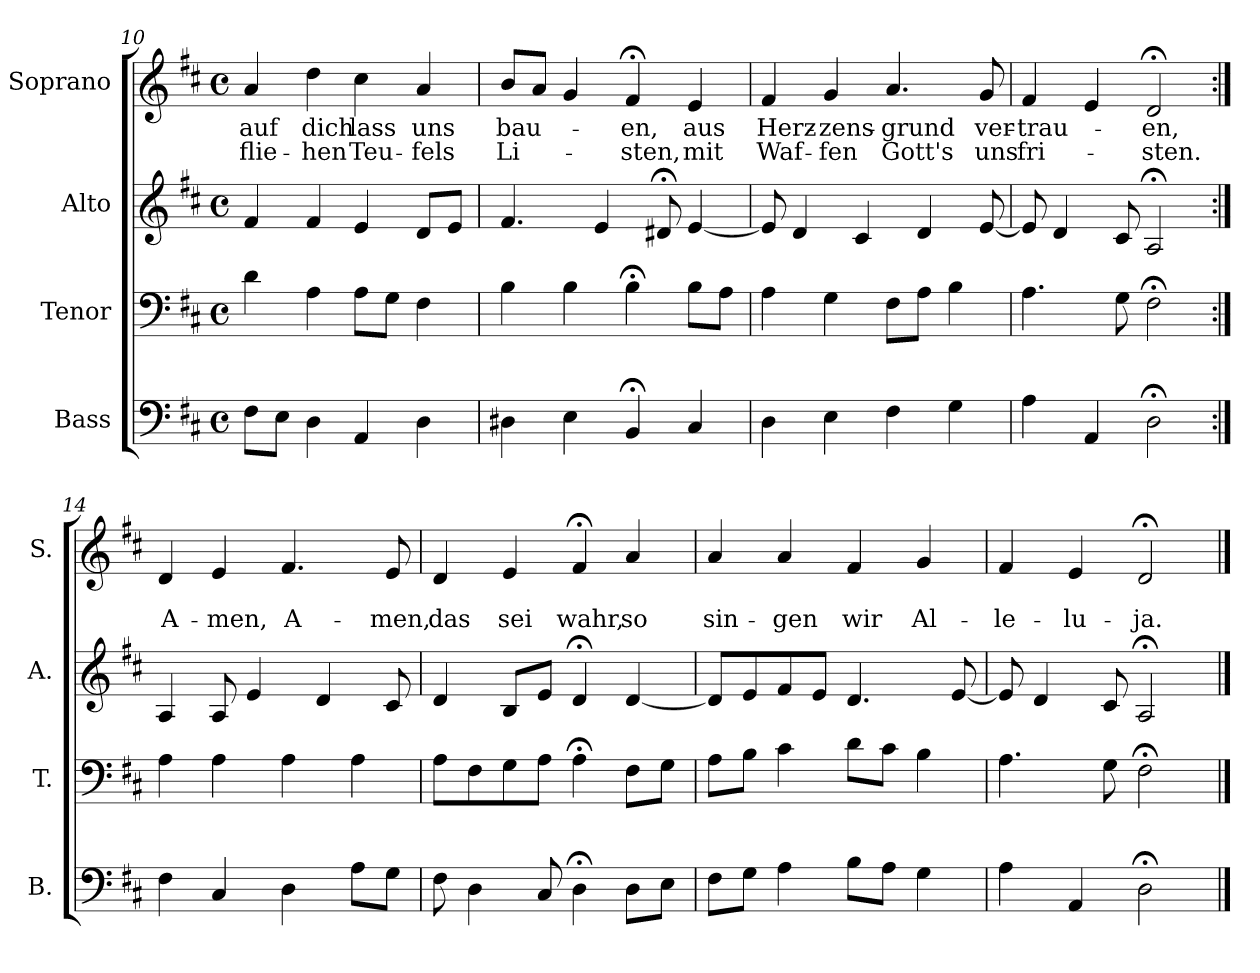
**kern	**kern	**kern	**kern	**text	**text
*part4	*part3	*part2	*part1	*part1	*part1
*staff4	*staff3	*staff2	*staff1	*staff1	*staff1
*I"Bass	*I"Tenor	*I"Alto	*I"Soprano	*	*
*I'B.	*I'T.	*I'A.	*I'S.	*	*
*clefF4	*clefF4	*clefG2	*clefG2	*	*
*k[f#c#]	*k[f#c#]	*k[f#c#]	*k[f#c#]	*	*
*D:	*D:	*D:	*D:	*	*
*M4/4	*M4/4	*M4/4	*M4/4	*	*
*met(c)	*met(c)	*met(c)	*met(c)	*	*
=10	=10	=10	=10	=10	=10
!	!	!	!	!LO:LY:b	!LO:LY:b
8F#\L	4d\	4f#/	4a/	auf	-flie-
8E\J	.	.	.	.	.
!	!	!	!	!LO:LY:b	!LO:LY:b
4D\	4A\	4f#/	4dd\	dich	-hen
!	!	!	!	!LO:LY:b	!LO:LY:b
4AA/	8A\L	4e/	4cc#\	lass	Teu-
.	8G\J	.	.	.	.
!	!	!	!	!LO:LY:b	!LO:LY:b
4D\	4F#\	8d/L	4a/	uns	-fels
.	.	8e/J	.	.	.
=11	=11	=11	=11	=11	=11
!	!	!	!	!LO:LY:b	!LO:LY:b
4D#X\	4B\	4.f#/	8b/L	bau-	Li-
.	.	.	8a/J	.	.
4E\	4B\	.	4g/	.	.
.	.	4e/	.	.	.
!	!	!	!	!LO:LY:b	!LO:LY:b
4BB;</	4B;<\	.	4f#;</	-en,	-sten,
.	.	8d#X;</	.	.	.
!	!	!	!	!LO:LY:b	!LO:LY:b
4C#/	8B\L	[4e/	4e/	aus	mit
.	8A\J	.	.	.	.
=12	=12	=12	=12	=12	=12
!	!	!	!	!LO:LY:b	!LO:LY:b
4D\	4A\	8e/]	4f#/	Herz-	Waf-
.	.	4d/	.	.	.
!	!	!	!	!LO:LY:b	!LO:LY:b
4E\	4G\	.	4g/	-zens-	-fen
.	.	4c#/	.	.	.
!	!	!	!	!LO:LY:b	!LO:LY:b
4F#\	8F#\L	.	4.a/	-grund	Gott's
.	8A\J	4d/	.	.	.
4G\	4B\	.	.	.	.
!	!	!	!	!LO:LY:b	!LO:LY:b
.	.	[8e/	8g/	ver-	uns
=13	=13	=13	=13	=13	=13
!	!	!	!	!LO:LY:b	!LO:LY:b
4A\	4.A\	8e/]	4f#/	-trau-	fri-
.	.	4d/	.	.	.
4AA/	.	.	4e/	.	.
.	8G\	8c#/	.	.	.
!	!	!	!	!LO:LY:b	!LO:LY:b
2D;<\	2F#;<\	2A;</	2d;</	-en,	-sten.
!!LO:LB:g=z
=14:|!	=14:|!	=14:|!	=14:|!	=14:|!	=14:|!
!	!	!	!	!	!LO:LY:b
4F#\	4A\	4A/	4d/	.	A-
!	!	!	!	!	!LO:LY:b
4C#/	4A\	8A/	4e/	.	-men,
.	.	4e/	.	.	.
!	!	!	!	!	!LO:LY:b
4D\	4A\	.	4.f#/	.	A-
.	.	4d/	.	.	.
8A\L	4A\	.	.	.	.
!	!	!	!	!	!LO:LY:b
8G\J	.	8c#/	8e/	.	-men,
=15	=15	=15	=15	=15	=15
!	!	!	!	!	!LO:LY:b
8F#\	8A\L	4d/	4d/	.	das
4D\	8F#\	.	.	.	.
!	!	!	!	!	!LO:LY:b
.	8G\	8B/L	4e/	.	sei
8C#/	8A\J	8e/J	.	.	.
!	!	!	!	!	!LO:LY:b
4D;<\	4A;<\	4d;</	4f#;</	.	wahr,
!	!	!	!	!	!LO:LY:b
8D\L	8F#\L	[4d/	4a/	.	so
8E\J	8G\J	.	.	.	.
=16	=16	=16	=16	=16	=16
!	!	!	!	!	!LO:LY:b
8F#\L	8A\L	8d/L]	4a/	.	sin-
8G\J	8B\J	8e/	.	.	.
!	!	!	!	!	!LO:LY:b
4A\	4c#\	8f#/	4a/	.	-gen
.	.	8e/J	.	.	.
!	!	!	!	!	!LO:LY:b
8B\L	8d\L	4.d/	4f#/	.	wir
8A\J	8c#\J	.	.	.	.
!	!	!	!	!	!LO:LY:b
4G\	4B\	.	4g/	.	Al-
.	.	[8e/	.	.	.
=17	=17	=17	=17	=17	=17
!	!	!	!	!	!LO:LY:b
4A\	4.A\	8e/]	4f#/	.	-le-
.	.	4d/	.	.	.
!	!	!	!	!	!LO:LY:b
4AA/	.	.	4e/	.	-lu-
.	8G\	8c#/	.	.	.
!	!	!	!	!	!LO:LY:b
2D;<\	2F#;<\	2A;</	2d;</	.	-ja.
==	==	==	==	==	==
*-	*-	*-	*-	*-	*-
